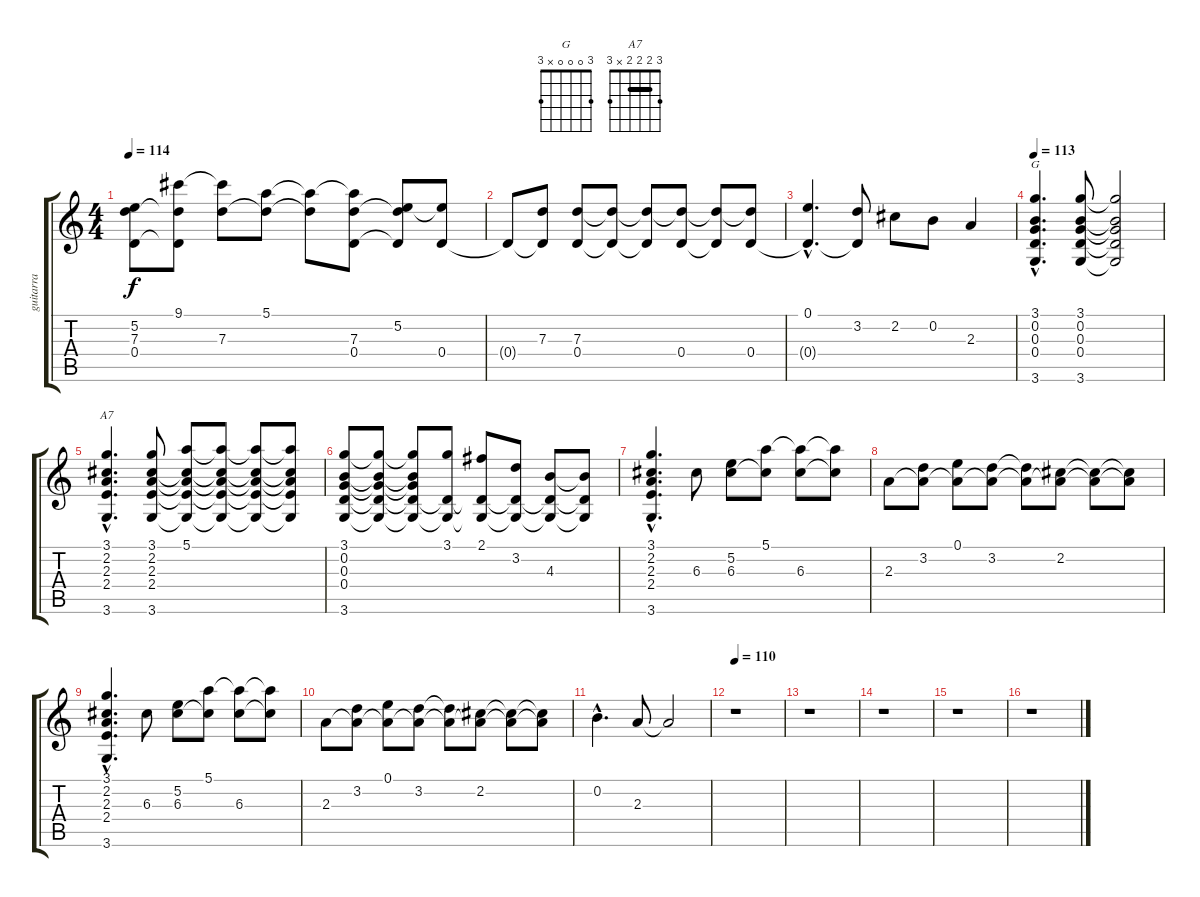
\track ("guitarra " "guitarra ") {instrument overdrivenguitar}
\staff {score tabs}
\tuning (E4 B3 G3 D3 A2 E2) {hide}
\chord ("G" 3 0 0 0 x 3)
\chord ("A7" 3 2 2 2 x 3) {barre 2}
\ts (4 4)
\tempo 114
\clef g2
\ks c
(5.2 7.3{t} 0.4{t}).8{dy f} (9.1 7.3{t} 0.4{t}).8 (9.1{t} 7.3).8 (5.1 7.3{t}).8 (5.1{t} 7.3{t}).8 (5.1{t} 7.3 0.4).8 (5.2 7.3{t} 0.4{t}).8 (5.2{t} 0.4).8 |
0.4{t}.8 (7.3 0.4{t}).8 (7.3 0.4).8 (7.3{t} 0.4{t}).8 (7.3{t} 0.4{t}).8 (7.3{t} 0.4).8 (7.3{t} 0.4{t}).8 (7.3{t} 0.4).8 |
(0.1{hac} 0.4{hac t}).4{d} (3.2 0.4{t}).8 2.2.8 0.2.8 2.3.4 |
\tempo 113
(3.1{hac} 0.2{hac} 0.3{hac} 0.4{hac} 3.6{hac}).4{d ch "G" volume 7} (3.1 0.2 0.3 0.4 3.6).8 (3.1{t} 0.2{t} 0.3{t} 0.4{t} 3.6{t}).2 |
(3.1{hac} 2.2{hac} 2.3{hac} 2.4{hac} 3.6{hac}).4{d ch "A7"} (3.1 2.2 2.3 2.4 3.6).8 (5.1 2.2{t} 2.3{t} 2.4{t} 3.6{t}).8 (5.1{t} 2.2{t} 2.3{t} 2.4{t} 3.6{t}).8 (5.1{t} 2.2{t} 2.3{t} 2.4{t} 3.6{t}).8 (5.1{t} 2.2{t} 2.3{t} 2.4{t} 3.6{t}).8 |
(3.1 0.2 0.3 0.4 3.6).8 (3.1{t} 0.2{t} 0.3{t} 0.4{t} 3.6{t}).8 (3.1{t} 0.2{t} 0.3{t} 0.4{t} 3.6{t}).8 (3.1 0.4{t} 3.6{t}).8 (2.1 0.4{t} 3.6{t}).8 (3.2 0.4{t} 3.6{t}).8 (4.3 0.4{t} 3.6{t}).8 (4.3{t} 0.4{t} 3.6{t}).8 |
(3.1{hac} 2.2{hac} 2.3{hac} 2.4{hac} 3.6{hac}).4{d} 6.3.8 (5.2 6.3).8 (5.1 6.3{t}).8 (5.1{t} 6.3).8 (5.1{t} 6.3{t}).8 |
2.3.8 (3.2 2.3{t}).8 (0.1 2.3{t}).8 (3.2 2.3{t}).8 (3.2{t} 2.3{t}).8 (2.2 2.3{t}).8 (2.2{t} 2.3{t}).8 (2.2{t} 2.3{t}).8 |
(3.1{hac} 2.2{hac} 2.3{hac} 2.4{hac} 3.6{hac}).4{d} 6.3.8 (5.2 6.3).8 (5.1 6.3{t}).8 (5.1{t} 6.3).8 (5.1{t} 6.3{t}).8 |
2.3.8 (3.2 2.3{t}).8 (0.1 2.3{t}).8 (3.2 2.3{t}).8 (3.2{t} 2.3{t}).8 (2.2 2.3{t}).8 (2.2{t} 2.3{t}).8 (2.2{t} 2.3{t}).8 |
0.2{hac}.4{d} 2.3.8 2.3{t}.2 |
\tempo 110
r.1 |
r.1 |
r.1 |
r.1 |
r.1
